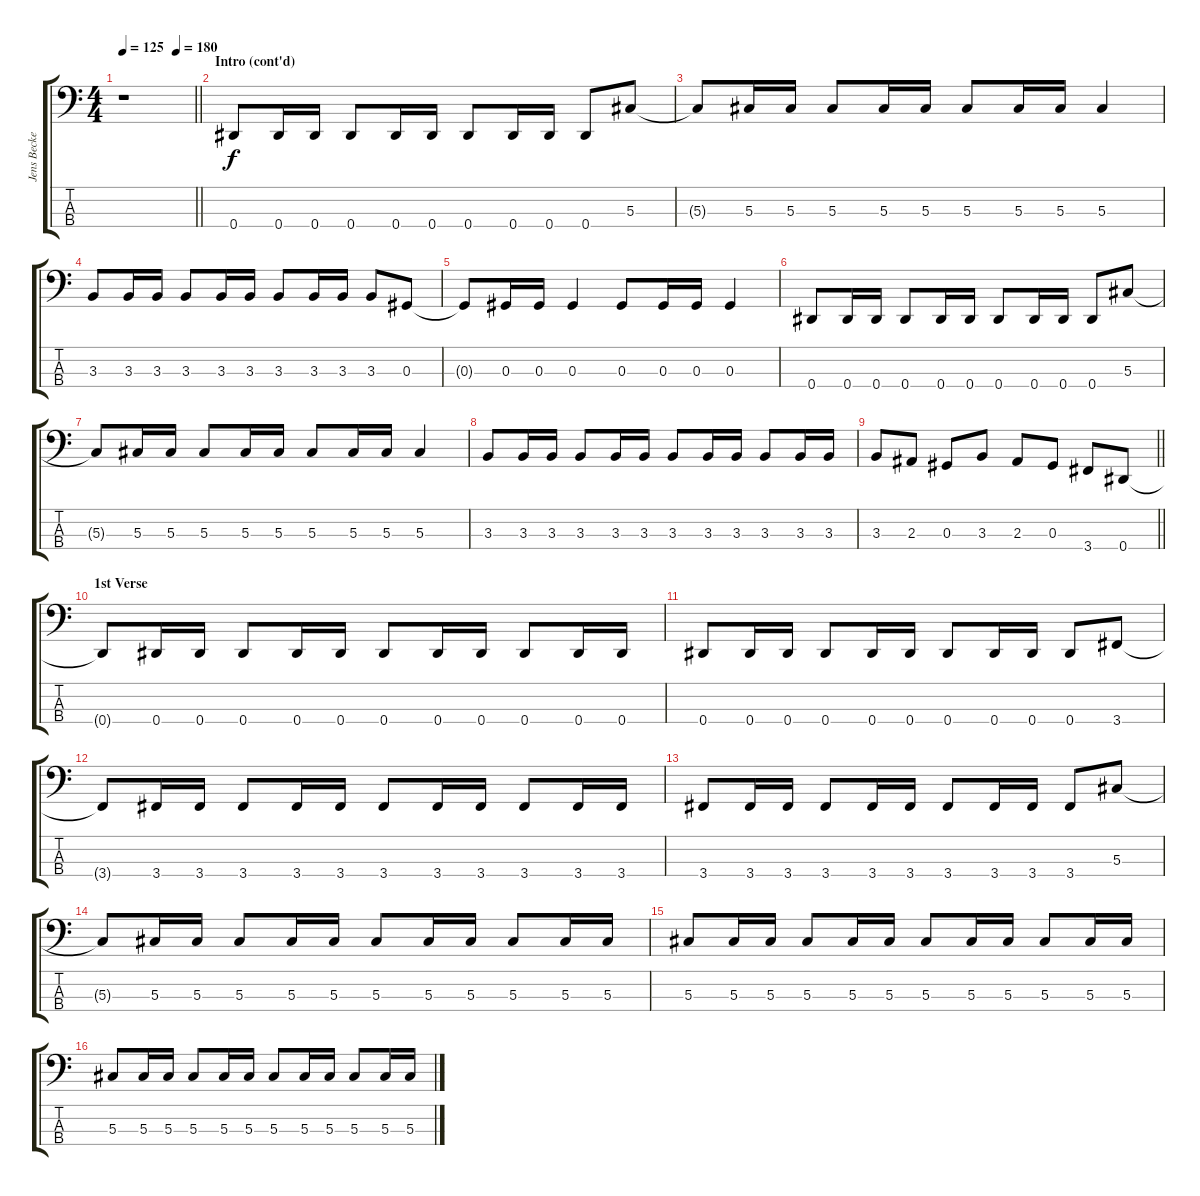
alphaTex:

\track ("Jens Becker" "Jens Becke") {instrument electricbasspick}
\staff {score tabs}
\tuning (Gb2 Db2 Ab1 Eb1) {hide}
\ts (4 4)
\tempo 125
\tempo (180 0.75)
\clef f4
\barLineRight lightlight
\ks c
r.1{dy f} |
\section ("" "Intro (cont'd)")
0.4.8 0.4.16 0.4.16 0.4.8 0.4.16 0.4.16 0.4.8 0.4.16 0.4.16 0.4.8 5.3.8 |
5.3{t}.8 5.3.16 5.3.16 5.3.8 5.3.16 5.3.16 5.3.8 5.3.16 5.3.16 5.3.4 |
3.3.8 3.3.16 3.3.16 3.3.8 3.3.16 3.3.16 3.3.8 3.3.16 3.3.16 3.3.8 0.3.8 |
0.3{t}.8 0.3.16 0.3.16 0.3.4 0.3.8 0.3.16 0.3.16 0.3.4 |
0.4.8 0.4.16 0.4.16 0.4.8 0.4.16 0.4.16 0.4.8 0.4.16 0.4.16 0.4.8 5.3.8 |
5.3{t}.8 5.3.16 5.3.16 5.3.8 5.3.16 5.3.16 5.3.8 5.3.16 5.3.16 5.3.4 |
3.3.8 3.3.16 3.3.16 3.3.8 3.3.16 3.3.16 3.3.8 3.3.16 3.3.16 3.3.8 3.3.16 3.3.16 |
\barLineRight lightlight
3.3.8 2.3.8 0.3.8 3.3.8 2.3.8 0.3.8 3.4.8 0.4.8 |
\section ("" "1st Verse")
0.4{t}.8 0.4.16 0.4.16 0.4.8 0.4.16 0.4.16 0.4.8 0.4.16 0.4.16 0.4.8 0.4.16 0.4.16 |
0.4.8 0.4.16 0.4.16 0.4.8 0.4.16 0.4.16 0.4.8 0.4.16 0.4.16 0.4.8 3.4.8 |
3.4{t}.8 3.4.16 3.4.16 3.4.8 3.4.16 3.4.16 3.4.8 3.4.16 3.4.16 3.4.8 3.4.16 3.4.16 |
3.4.8 3.4.16 3.4.16 3.4.8 3.4.16 3.4.16 3.4.8 3.4.16 3.4.16 3.4.8 5.3.8 |
5.3{t}.8 5.3.16 5.3.16 5.3.8 5.3.16 5.3.16 5.3.8 5.3.16 5.3.16 5.3.8 5.3.16 5.3.16 |
5.3.8 5.3.16 5.3.16 5.3.8 5.3.16 5.3.16 5.3.8 5.3.16 5.3.16 5.3.8 5.3.16 5.3.16 |
5.3.8 5.3.16 5.3.16 5.3.8 5.3.16 5.3.16 5.3.8 5.3.16 5.3.16 5.3.8 5.3.16 5.3.16
